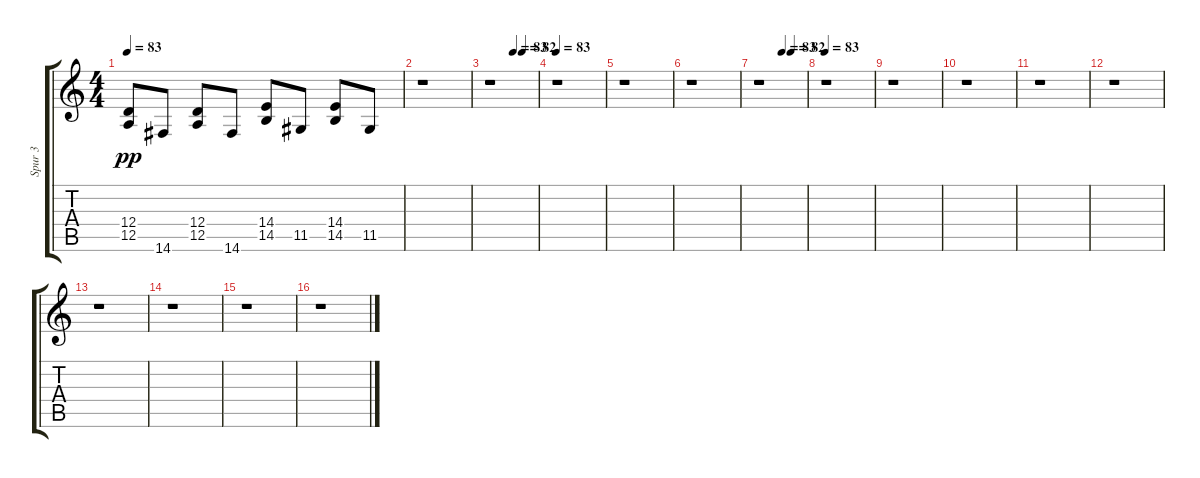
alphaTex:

\track ("Spur 3" "Spur 3") {instrument electricgrandpiano}
\staff {score tabs}
\tuning (E4 B3 G3 D3 A2 E2) {hide}
\ts (4 4)
\tempo 83
\clef g2
\ks c
(12.4 12.5).8{dy pp} 14.6.8 (12.4 12.5).8 14.6.8 (14.4 14.5).8 11.5.8 (14.4 14.5).8 11.5.8 |
r.1 |
\tempo (83 0.5)
\tempo (82 0.6875)
r.1 |
\tempo 83
r.1 |
r.1 |
r.1 |
\tempo (83 0.5)
\tempo (82 0.6875)
r.1 |
\tempo 83
r.1 |
r.1 |
r.1 |
r.1 |
r.1 |
r.1 |
r.1 |
r.1 |
r.1
